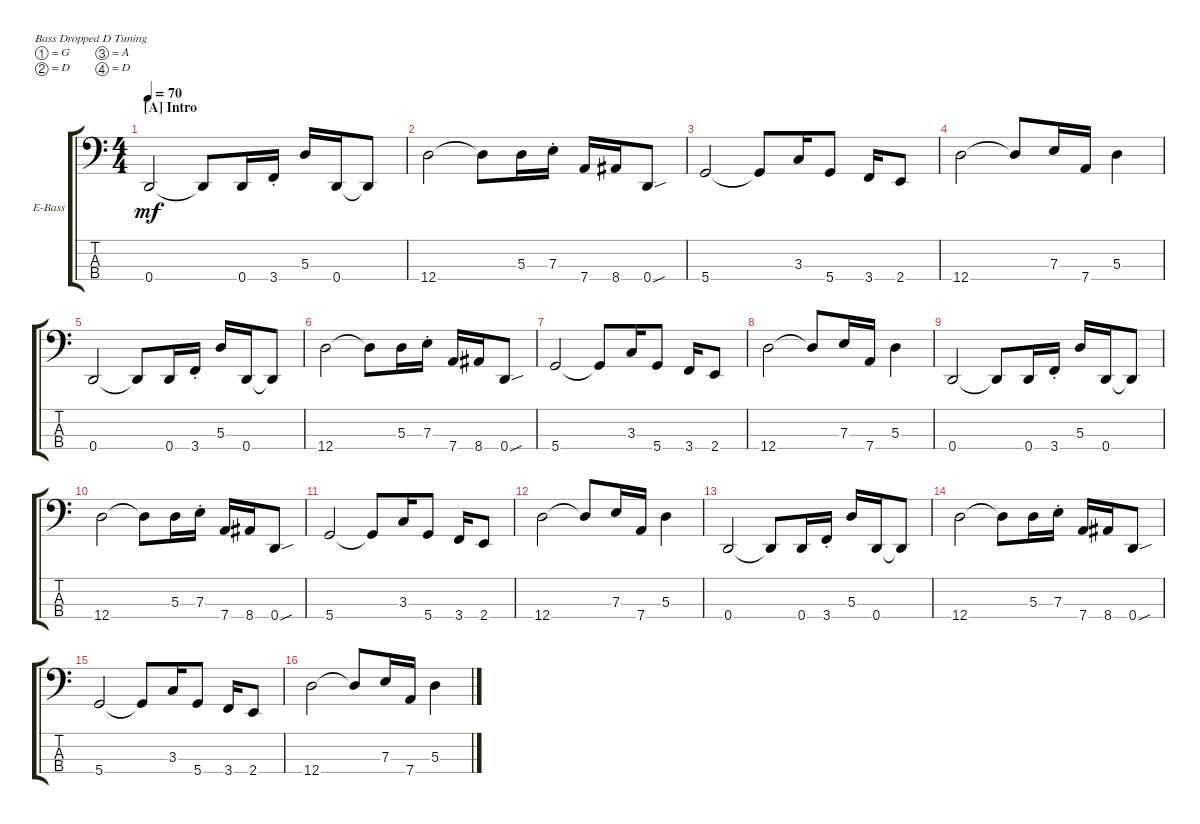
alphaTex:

\defaultSystemsLayout 4
\bracketExtendMode groupsimilarinstruments
\firstSystemTrackNameOrientation horizontal
\otherSystemsTrackNameOrientation horizontal
\track ("Bass" "E-Bass") {multiBarRest instrument electricbassfinger}
\staff {score tabs}
\tuning (G2 D2 A1 D1)
\ts (4 4)
\section ("A" "Intro")
\tempo 70
\clef f4
\ks c
0.4.2{dy mf instrument electricbassfinger} 0.4{t}.8 0.4.16 3.4{st}.16 5.3.16 0.4.16 0.4{t}.8 |
12.4.2 12.4{t}.8 5.3.16 7.3{st}.16 7.4.16 8.4.16 0.4{sou}.8 |
5.4.2 5.4{t}.8 3.3.16 5.4.8 3.4.16 2.4.8 |
12.4.2 12.4{t}.8 7.3.16 7.4.16 5.3.4 |
0.4.2 0.4{t}.8 0.4.16 3.4{st}.16 5.3.16 0.4.16 0.4{t}.8 |
12.4.2 12.4{t}.8 5.3.16 7.3{st}.16 7.4.16 8.4.16 0.4{sou}.8 |
5.4.2 5.4{t}.8 3.3.16 5.4.8 3.4.16 2.4.8 |
12.4.2 12.4{t}.8 7.3.16 7.4.16 5.3.4 |
0.4.2 0.4{t}.8 0.4.16 3.4{st}.16 5.3.16 0.4.16 0.4{t}.8 |
12.4.2 12.4{t}.8 5.3.16 7.3{st}.16 7.4.16 8.4.16 0.4{sou}.8 |
5.4.2 5.4{t}.8 3.3.16 5.4.8 3.4.16 2.4.8 |
12.4.2 12.4{t}.8 7.3.16 7.4.16 5.3.4 |
0.4.2 0.4{t}.8 0.4.16 3.4{st}.16 5.3.16 0.4.16 0.4{t}.8 |
12.4.2 12.4{t}.8 5.3.16 7.3{st}.16 7.4.16 8.4.16 0.4{sou}.8 |
5.4.2 5.4{t}.8 3.3.16 5.4.8 3.4.16 2.4.8 |
12.4.2 12.4{t}.8 7.3.16 7.4.16 5.3.4
